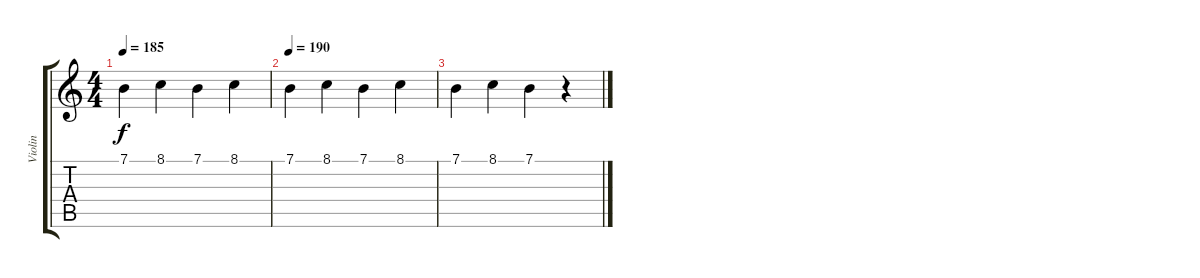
\track ("Violin" "Violin") {instrument violin}
\staff {score tabs}
\tuning (E4 B3 G3 D3 A2 E2) {hide}
\ts (4 4)
\tempo 185
\clef g2
\ks c
7.1.4{dy f} 8.1.4 7.1.4 8.1.4 |
\tempo 190
7.1.4 8.1.4 7.1.4 8.1.4 |
7.1.4 8.1.4 7.1.4 r.4
